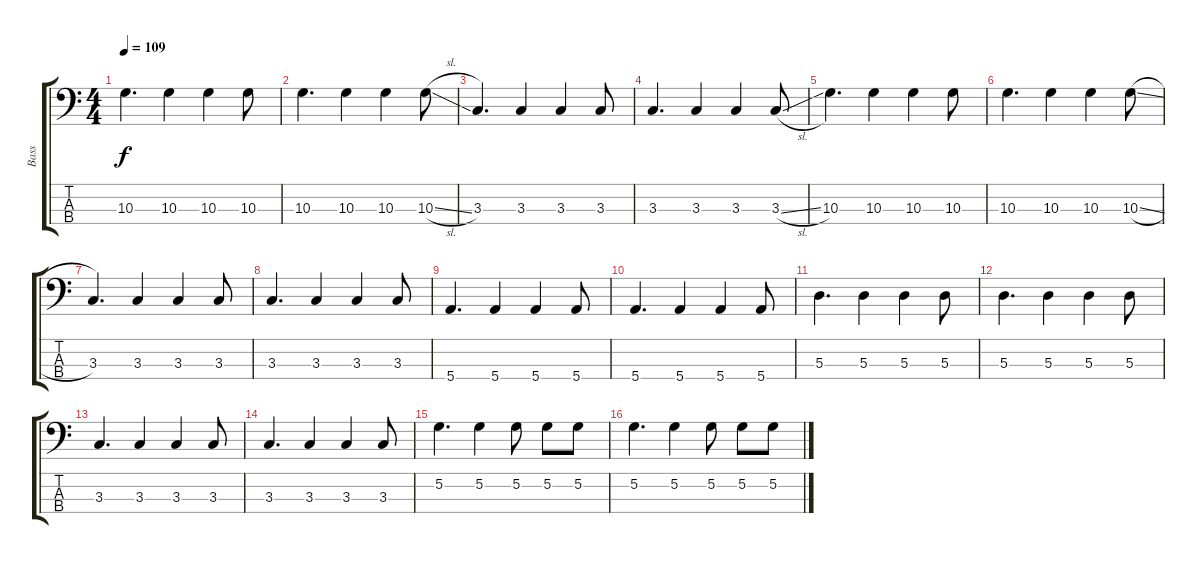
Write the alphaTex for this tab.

\track ("Bass" "Bass") {instrument electricbassfinger}
\staff {score tabs}
\tuning (G2 D2 A1 E1) {hide}
\ts (4 4)
\tempo 109
\clef f4
\ks c
10.3.4{d dy f} 10.3.4 10.3.4 10.3.8 |
10.3.4{d} 10.3.4 10.3.4 10.3{sl}.8 |
3.3.4{d} 3.3.4 3.3.4 3.3.8 |
3.3.4{d} 3.3.4 3.3.4 3.3{sl}.8 |
10.3.4{d} 10.3.4 10.3.4 10.3.8 |
10.3.4{d} 10.3.4 10.3.4 10.3{sl}.8 |
3.3.4{d} 3.3.4 3.3.4 3.3.8 |
3.3.4{d} 3.3.4 3.3.4 3.3.8 |
5.4.4{d} 5.4.4 5.4.4 5.4.8 |
5.4.4{d} 5.4.4 5.4.4 5.4.8 |
5.3.4{d} 5.3.4 5.3.4 5.3.8 |
5.3.4{d} 5.3.4 5.3.4 5.3.8 |
3.3.4{d} 3.3.4 3.3.4 3.3.8 |
3.3.4{d} 3.3.4 3.3.4 3.3.8 |
5.2.4{d} 5.2.4 5.2.8 5.2.8 5.2.8 |
5.2.4{d} 5.2.4 5.2.8 5.2.8 5.2.8
